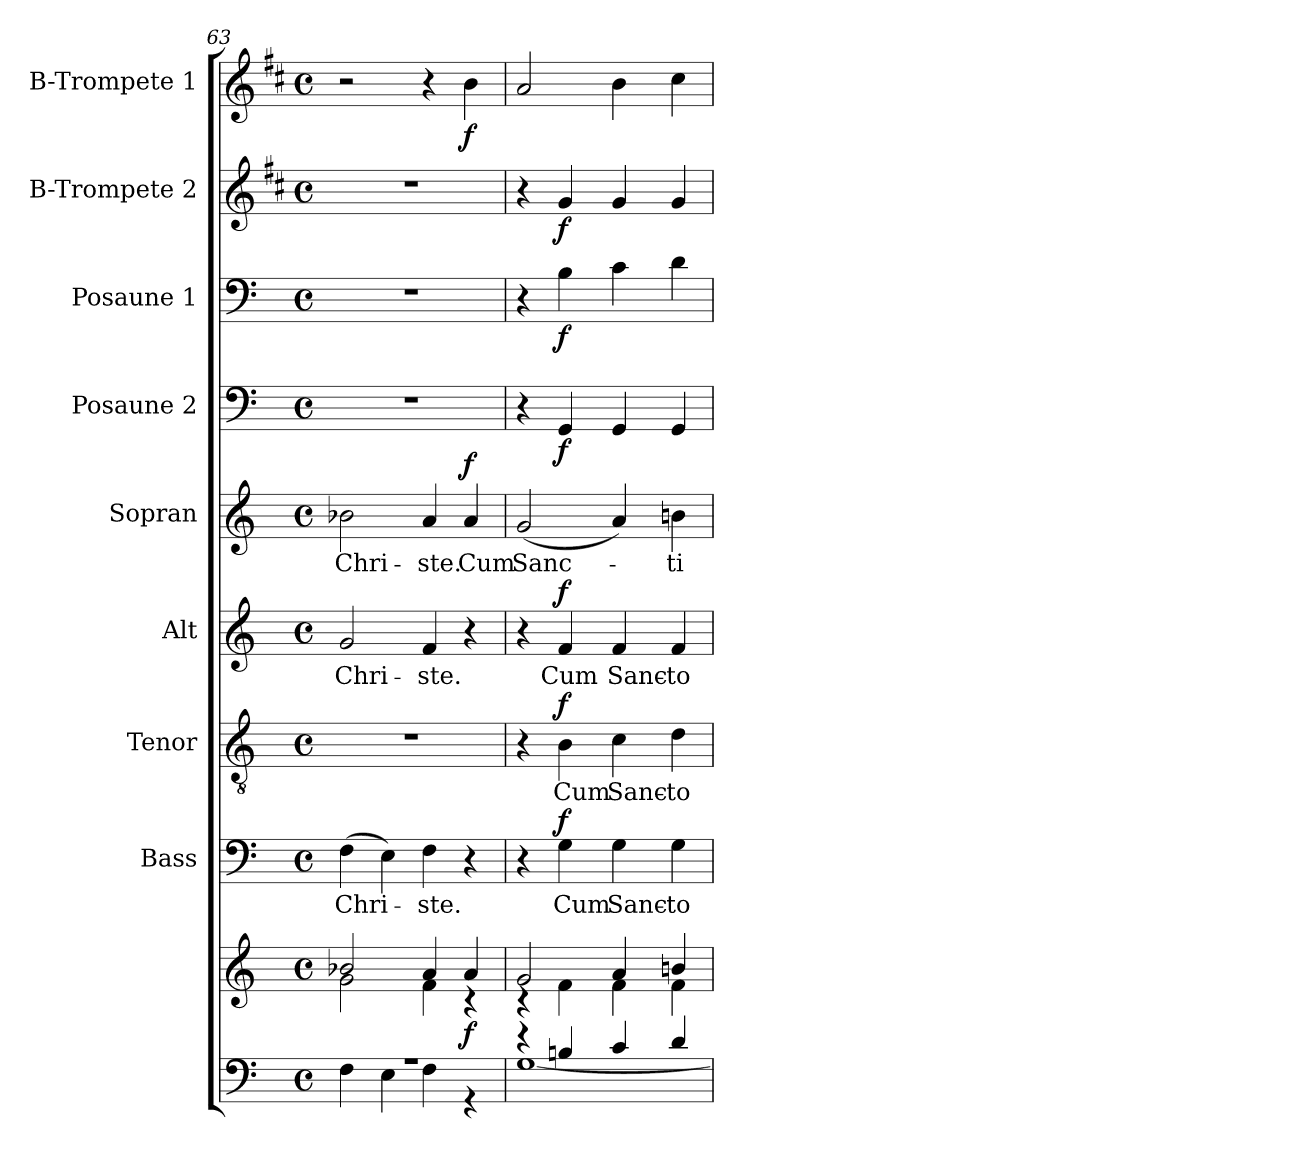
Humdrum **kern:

**kern	**kern	**dynam	**kern	**text	**dynam	**kern	**text	**dynam	**kern	**text	**dynam	**kern	**text	**dynam	**kern	**dynam	**kern	**dynam	**kern	**dynam	**kern	**dynam
*part9	*part9	*part9	*part8	*part8	*part8	*part7	*part7	*part7	*part6	*part6	*part6	*part5	*part5	*part5	*part4	*part4	*part3	*part3	*part2	*part2	*part1	*part1
*staff10	*staff9	*staff9/10	*staff8	*staff8	*staff8	*staff7	*staff7	*staff7	*staff6	*staff6	*staff6	*staff5	*staff5	*staff5	*staff4	*staff4	*staff3	*staff3	*staff2	*staff2	*staff1	*staff1
*	*	*	*I"Bass	*	*	*I"Tenor	*	*	*I"Alt	*	*	*I"Sopran	*	*	*I"Posaune 2	*	*I"Posaune 1	*	*I"B-Trompete 2	*	*I"B-Trompete 1	*
*	*	*	*I'B.	*	*	*I'T.	*	*	*I'A.	*	*	*I'S.	*	*	*I'Pos. 2	*	*I'Pos. 1	*	*I'B Trp. 2	*	*I'B Trp. 1	*
*clefF4	*clefG2	*	*clefF4	*	*	*clefGv2	*	*	*clefG2	*	*	*clefG2	*	*	*clefF4	*	*clefF4	*	*clefG2	*	*clefG2	*
*	*	*	*	*	*	*	*	*	*	*	*	*	*	*	*	*	*	*	*ITrd1c2	*	*ITrd1c2	*
*k[]	*k[]	*	*k[]	*	*	*k[]	*	*	*k[]	*	*	*k[]	*	*	*k[]	*	*k[]	*	*k[]	*	*k[]	*
*C:	*C:	*	*C:	*	*	*C:	*	*	*C:	*	*	*C:	*	*	*C:	*	*C:	*	*C:	*	*C:	*
*M4/4	*M4/4	*	*M4/4	*	*	*M4/4	*	*	*M4/4	*	*	*M4/4	*	*	*M4/4	*	*M4/4	*	*M4/4	*	*M4/4	*
*met(c)	*met(c)	*	*met(c)	*	*	*met(c)	*	*	*met(c)	*	*	*met(c)	*	*	*met(c)	*	*met(c)	*	*met(c)	*	*met(c)	*
=63	=63	=63	=63	=63	=63	=63	=63	=63	=63	=63	=63	=63	=63	=63	=63	=63	=63	=63	=63	=63	=63	=63
*^	*^	*	*	*	*	*	*	*	*	*	*	*	*	*	*	*	*	*	*	*	*	*
!	!	!	!	!	!	!LO:LY:b	!	!	!	!	!	!LO:LY:b	!	!	!LO:LY:b	!	!	!	!	!	!	!	!	!
1rA	4F\	2b-X/	2g\	.	(>4F\	Chri-	.	1r	.	.	2g/	Chri-	.	2b-X\	Chri-	.	1r	.	1r	.	1r	.	2r	.
.	4E\	.	.	.	4E\)	.	.	.	.	.	.	.	.	.	.	.	.	.	.	.	.	.	.	.
!	!	!	!	!	!	!LO:LY:b	!	!	!	!	!	!LO:LY:b	!	!	!LO:LY:b	!	!	!	!	!	!	!	!	!
.	4F\	4a/	4f\	.	4F\	-ste.	.	.	.	.	4f/	-ste.	.	4a/	-ste.	.	.	.	.	.	.	.	4r	.
!	!	!	!	!LO:DY:b	!	!	!	!	!	!	!	!	!	!	!LO:LY:b	!LO:DY:a	!	!	!	!	!	!	!	!LO:DY:b
.	4r	4a/	4rB	f	4r	.	.	.	.	.	4r	.	.	4a/	Cum	f	.	.	.	.	.	.	4a\	f
=64	=64	=64	=64	=64	=64	=64	=64	=64	=64	=64	=64	=64	=64	=64	=64	=64	=64	=64	=64	=64	=64	=64	=64	=64
!	!	!	!	!	!	!	!	!	!	!	!	!	!	!	!LO:LY:b	!	!	!	!	!	!	!	!	!
4re	[<1G	2g/	4rB	.	4r	.	.	4r	.	.	4r	.	.	(<2g/	Sanc-	.	4r	.	4r	.	4r	.	2g/	.
!	!	!	!	!	!	!LO:LY:b	!LO:DY:a	!	!LO:LY:b	!LO:DY:a	!	!LO:LY:b	!LO:DY:a	!	!	!	!	!LO:DY:b	!	!LO:DY:b	!	!LO:DY:b	!	!
4Bn/	.	.	4f\	.	4G\	Cum	f	4B\	Cum	f	4f/	Cum	f	.	.	.	4GG/	f	4B\	f	4f/	f	.	.
!	!	!	!	!	!	!LO:LY:b	!	!	!LO:LY:b	!	!	!LO:LY:b	!	!	!	!	!	!	!	!	!	!	!	!
4c/	.	4a/	4f\	.	4G\	Sanc-	.	4c\	Sanc-	.	4f/	Sanc-	.	4a/)	.	.	4GG/	.	4c\	.	4f/	.	4a\	.
!	!	!	!	!	!	!LO:LY:b	!	!	!LO:LY:b	!	!	!LO:LY:b	!	!	!LO:LY:b	!	!	!	!	!	!	!	!	!
4d/	.	4bn/	4f\	.	4G\	-to	.	4d\	-to	.	4f/	-to	.	4bn\	-ti	.	4GG/	.	4d\	.	4f/	.	4b\	.
*v	*v	*	*	*	*	*	*	*	*	*	*	*	*	*	*	*	*	*	*	*	*	*	*	*
*	*v	*v	*	*	*	*	*	*	*	*	*	*	*	*	*	*	*	*	*	*	*	*	*
=	=	=	=	=	=	=	=	=	=	=	=	=	=	=	=	=	=	=	=	=	=	=
*-	*-	*-	*-	*-	*-	*-	*-	*-	*-	*-	*-	*-	*-	*-	*-	*-	*-	*-	*-	*-	*-	*-
